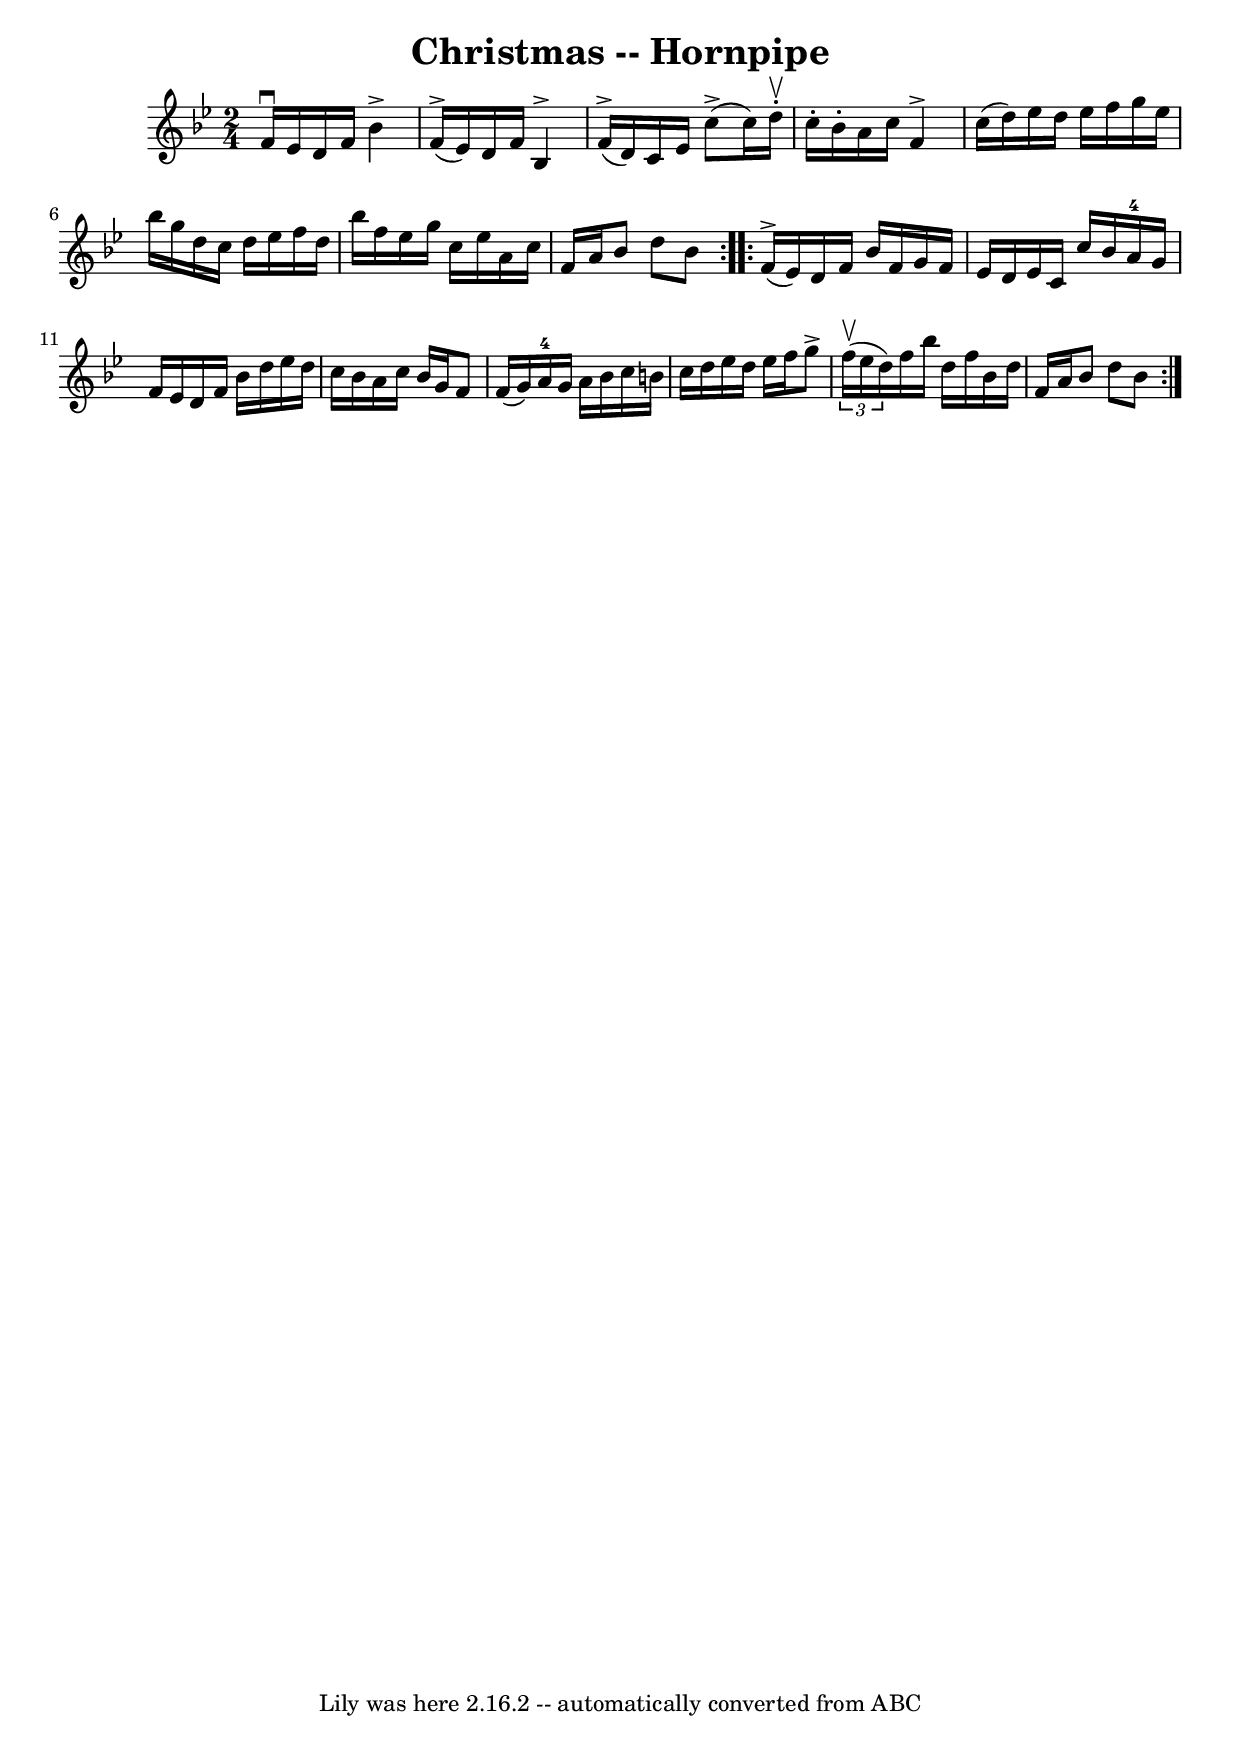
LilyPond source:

\version "2.16.2"
\include "Mammoth.ily"
\header {
  %% book = "Cole's 1000 Fiddle Tunes"
  crossRefNumber = "1"
  footnotes = "\\\\CHRISTMAS HORNPIPE. -- First lady balance to 1st and 2d gents, 3 hands round;\\\\First gent balance to 1st and 2d ladies, 3 hands round; First couple down the \\\\centre, back, cast off; right and left 4."
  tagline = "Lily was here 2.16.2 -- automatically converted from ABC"
  title = "Christmas -- Hornpipe"

}
voicedefault =  {



  \repeat volta 2 {

    \time 2/4 
    \key bes \major f'16^\downbow ees'16    |
    d'16    
    f'16 bes'4^\accent f'16 (^\accent ees'16)   |
    d'16    
    f'16 bes4^\accent f'16 (^\accent d'16)   |
    c'16 ees'16 
    c''8 (^\accent c''16) d''16^\upbow-. c''16-. bes'16-.   
    |
    a'16 c''16 f'4^\accent c''16 (d''16)   |
    
    ees''16 d''16 ees''16 f''16 g''16 ees''16 bes''16 g''16    
    |
    d''16 c''16 d''16 ees''16 f''16 d''16 bes''16    
    f''16    |
    ees''16 g''16 c''16 ees''16 a'16 c''16    
    f'16 a'16    |
    bes'8 d''8 bes'8    
  }     
  \repeat volta 2 {
    
    f'16 (^\accent ees'16)   |
    d'16 f'16 bes'16 f'16    
    g'16 f'16 ees'16 d'16    |
    ees'16 c'16 c''16 bes'16  
    a'16-4 g'16 f'16 ees'16    |
    d'16 f'16 bes'16    
    d''16 ees''16 d''16 c''16 bes'16    |
    a'16 c''16    
    bes'16 g'16 f'8 f'16 (g'16)   |
    a'16-4 g'16    
    a'16 bes'16 c''16 b'16 c''16 d''16    |
    ees''16    
    d''16 ees''16 f''16 g''8^\accent   \times 2/3 { f''16 (^\upbow   
						    ees''16 d''16) 
						  }   |
    f''16 bes''16 d''16 f''16    
    bes'16 d''16 f'16 a'16    |
    bes'8 d''8 bes'8    
  }   

}

\score{
  <<

    \context Staff="default"
    {
      \voicedefault 
      
    }

  >>
  \layout {
    
  }
  \midi {
  }

}
